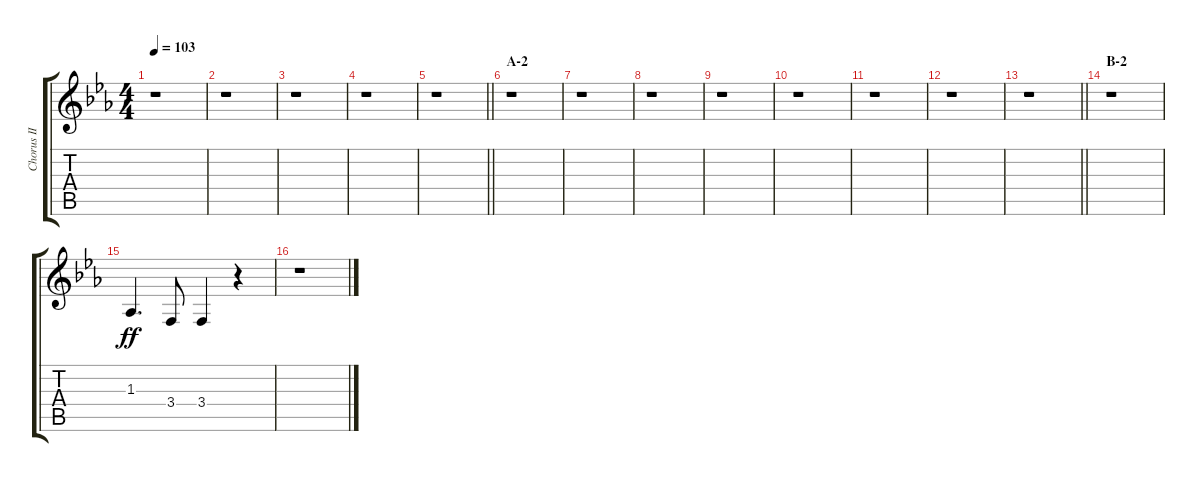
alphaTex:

\track ("Chorus II" "Chorus II") {instrument voiceoohs}
\staff {score tabs}
\tuning (E4 B3 G3 D3 A2 E2) {hide}
\ts (4 4)
\tempo 103
\clef g2
\ks eb
r.1{dy ff} |
r.1 |
r.1 |
r.1 |
\barLineRight lightlight
r.1 |
\section ("" "A-2")
r.1 |
r.1 |
r.1 |
r.1 |
r.1 |
r.1 |
r.1 |
\barLineRight lightlight
r.1 |
\section ("" "B-2")
r.1 |
1.3.4{d} 3.4.8 3.4.4 r.4 |
r.1
